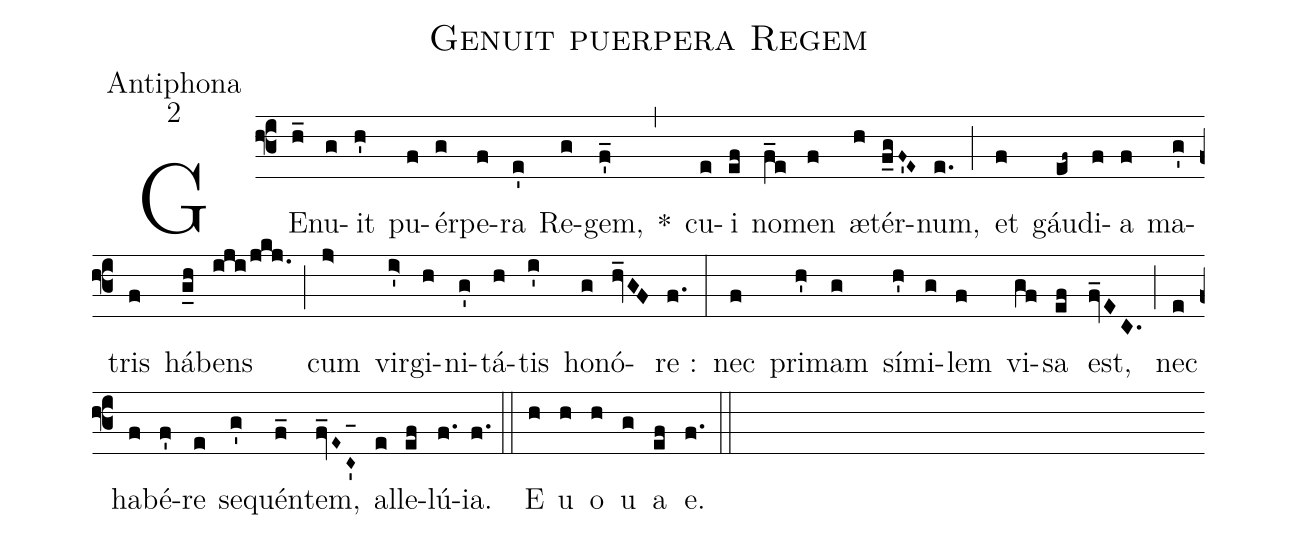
name:Genuit puerpera Regem;
office-part:Antiphona;
mode:2;
%%
(f3) GE(h_)nu(g)it(h') pu(f)ér(g)pe(f)ra(e') Re(g)gem,(f'_) *(,) cu(e)i(ef) no(f_e)men(f) æ(h)tér(f_gF'~E~)num,(e.) (;) et(f) gáu(ef~)di(f)a(f) ma(g')tris(f) há(g_h)bens(iji/jkj.) (;) cum(j>) vir(i>')gi(h)ni(g')tá(h)tis(i') ho(g)nó(hv_GF)re :(f.) (:) nec(f) pri(h')mam(g) sí(h')mi(g)lem(f) vi(gf)sa(ef) est,(fv_EC.) (;) nec(e) ha(f)bé(f')re(e) se(g')quén(f_)tem,(fv_E~C_'~) al(e)le(ef)lú(f.)ia.(f.) (::) E(h) u(h) o(h) u(g) a(ef) e.(f.) (::)
